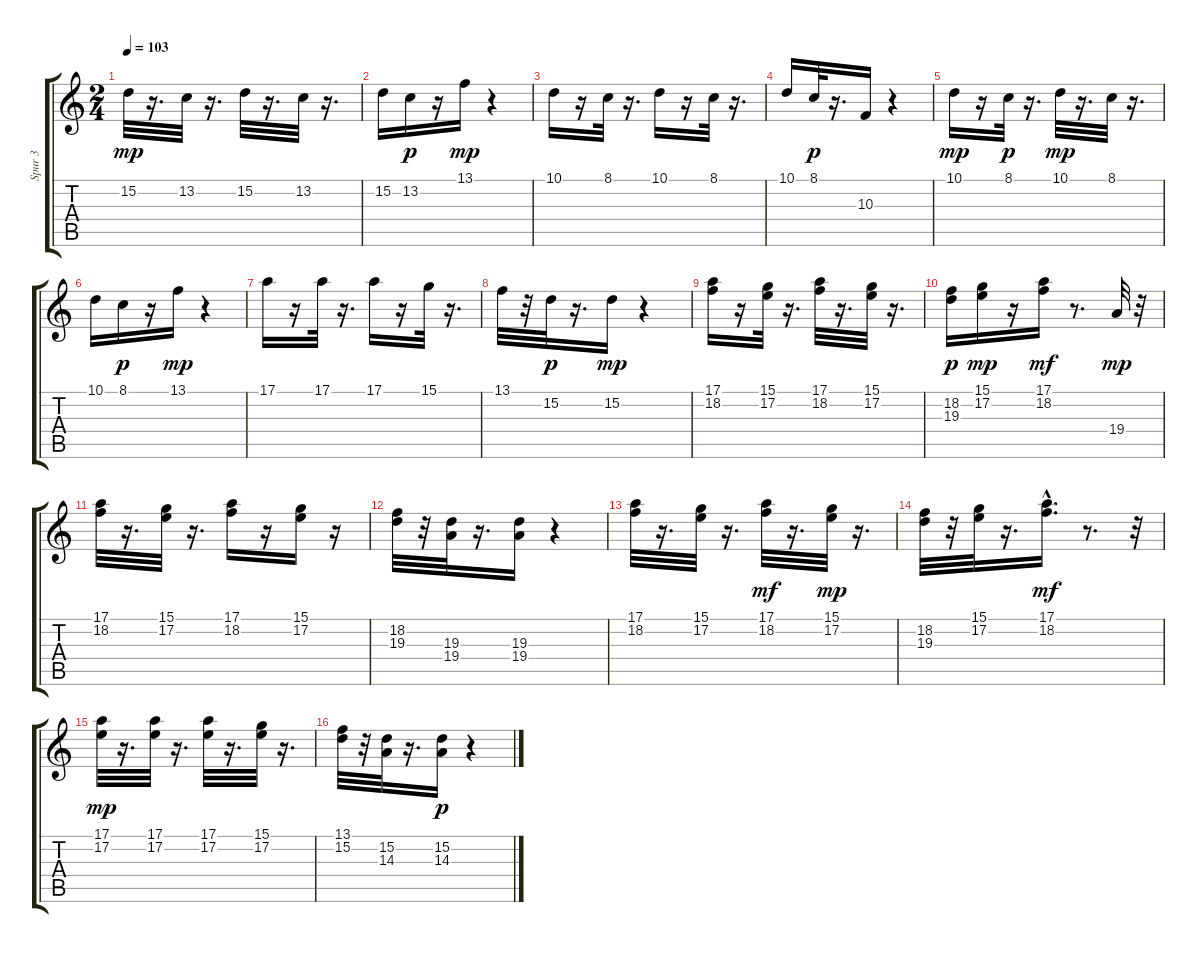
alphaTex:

\track ("Spur 3" "Spur 3") {instrument clarinet}
\staff {score tabs}
\tuning (E4 B3 G3 D3 A2 E2) {hide}
\ts (2 4)
\tempo 103
\clef g2
\ks c
15.2.32{dy mp} r.16{d} 13.2.32 r.16{d} 15.2.32 r.16{d} 13.2.32 r.16{d} |
15.2.16 13.2.16{dy p} r.16 13.1.16{dy mp} r.4 |
10.1.16 r.16 8.1.32 r.16{d} 10.1.16 r.16 8.1.32 r.16{d} |
10.1.16 8.1.32{dy p} r.16{d} 10.3.16 r.4 |
10.1.16{dy mp} r.16 8.1.32{dy p} r.16{d} 10.1.32{dy mp} r.16{d} 8.1.32 r.16{d} |
10.1.16 8.1.16{dy p} r.16 13.1.16{dy mp} r.4 |
17.1.16 r.16 17.1.32 r.16{d} 17.1.16 r.16 15.1.32 r.16{d} |
13.1.32 r.32 15.2.32{dy p} r.16{d} 15.2.16{dy mp} r.4 |
(17.1 18.2).16 r.16 (15.1 17.2).32 r.16{d} (17.1 18.2).32 r.16{d} (15.1 17.2).32 r.16{d} |
(18.2 19.3).16{dy p} (15.1 17.2).16{dy mp} r.16 (17.1 18.2).16{dy mf} r.8{d} 19.4.32{dy mp} r.32 |
(17.1 18.2).32 r.16{d} (15.1 17.2).32 r.16{d} (17.1 18.2).16 r.16 (15.1 17.2).16 r.16 |
(18.2 19.3).32 r.32 (19.3 19.4).32 r.16{d} (19.3 19.4).16 r.4 |
(17.1 18.2).32 r.16{d} (15.1 17.2).32 r.16{d} (17.1 18.2).32{dy mf} r.16{d} (15.1 17.2).32{dy mp} r.16{d} |
(18.2 19.3).32 r.32 (15.1 17.2).32 r.16{d} (17.1 18.2{hac}).16{d dy mf} r.8{d} r.32 |
(17.1 17.2).32{dy mp} r.16{d} (17.1 17.2).32 r.16{d} (17.1 17.2).32 r.16{d} (15.1 17.2).32 r.16{d} |
(13.1 15.2).32 r.32 (15.2 14.3).32 r.16{d} (15.2 14.3).16{dy p} r.4
